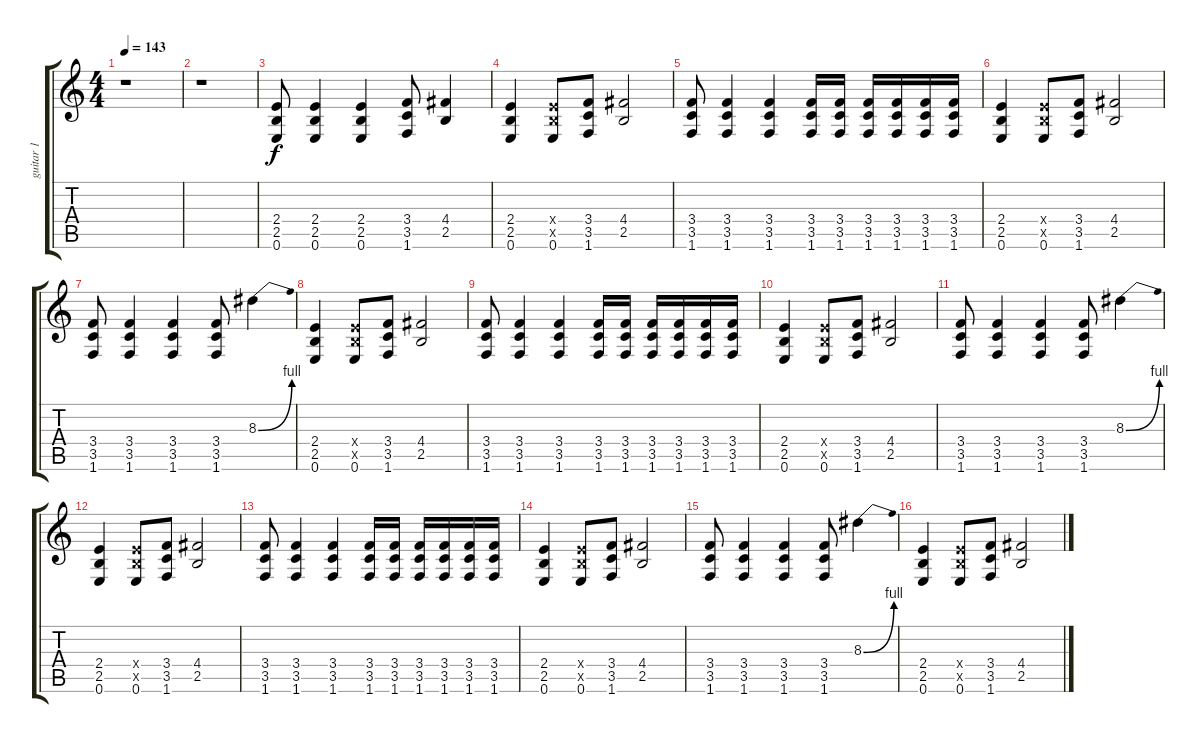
\track ("guitar 1" "guitar 1") {instrument distortionguitar}
\staff {score tabs}
\tuning (E4 B3 G3 D3 A2 E2) {hide}
\ts (4 4)
\tempo 143
\clef g2
\ks c
r.1{dy f instrument distortionguitar} |
r.1 |
(2.4 2.5 0.6).8 (2.4 2.5 0.6).4 (2.4 2.5 0.6).4 (3.4 3.5 1.6).8 (4.4 2.5).4 |
(2.4 2.5 0.6).4 (2.4{x} 2.5{x} 0.6).8 (3.4 3.5 1.6).8 (4.4 2.5).2 |
(3.4 3.5 1.6).8 (3.4 3.5 1.6).4 (3.4 3.5 1.6).4 (3.4 3.5 1.6).16 (3.4 3.5 1.6).16 (3.4 3.5 1.6).16 (3.4 3.5 1.6).16 (3.4 3.5 1.6).16 (3.4 3.5 1.6).16 |
(2.4 2.5 0.6).4 (2.4{x} 2.5{x} 0.6).8 (3.4 3.5 1.6).8 (4.4 2.5).2 |
(3.4 3.5 1.6).8 (3.4 3.5 1.6).4 (3.4 3.5 1.6).4 (3.4 3.5 1.6).8 8.3{be (bend 0 0 60 4)}.4 |
(2.4 2.5 0.6).4 (2.4{x} 2.5{x} 0.6).8 (3.4 3.5 1.6).8 (4.4 2.5).2 |
(3.4 3.5 1.6).8 (3.4 3.5 1.6).4 (3.4 3.5 1.6).4 (3.4 3.5 1.6).16 (3.4 3.5 1.6).16 (3.4 3.5 1.6).16 (3.4 3.5 1.6).16 (3.4 3.5 1.6).16 (3.4 3.5 1.6).16 |
(2.4 2.5 0.6).4 (2.4{x} 2.5{x} 0.6).8 (3.4 3.5 1.6).8 (4.4 2.5).2 |
(3.4 3.5 1.6).8 (3.4 3.5 1.6).4 (3.4 3.5 1.6).4 (3.4 3.5 1.6).8 8.3{be (bend 0 0 60 4)}.4 |
(2.4 2.5 0.6).4 (2.4{x} 2.5{x} 0.6).8 (3.4 3.5 1.6).8 (4.4 2.5).2 |
(3.4 3.5 1.6).8 (3.4 3.5 1.6).4 (3.4 3.5 1.6).4 (3.4 3.5 1.6).16 (3.4 3.5 1.6).16 (3.4 3.5 1.6).16 (3.4 3.5 1.6).16 (3.4 3.5 1.6).16 (3.4 3.5 1.6).16 |
(2.4 2.5 0.6).4 (2.4{x} 2.5{x} 0.6).8 (3.4 3.5 1.6).8 (4.4 2.5).2 |
(3.4 3.5 1.6).8 (3.4 3.5 1.6).4 (3.4 3.5 1.6).4 (3.4 3.5 1.6).8 8.3{be (bend 0 0 60 4)}.4 |
(2.4 2.5 0.6).4 (2.4{x} 2.5{x} 0.6).8 (3.4 3.5 1.6).8 (4.4 2.5).2
